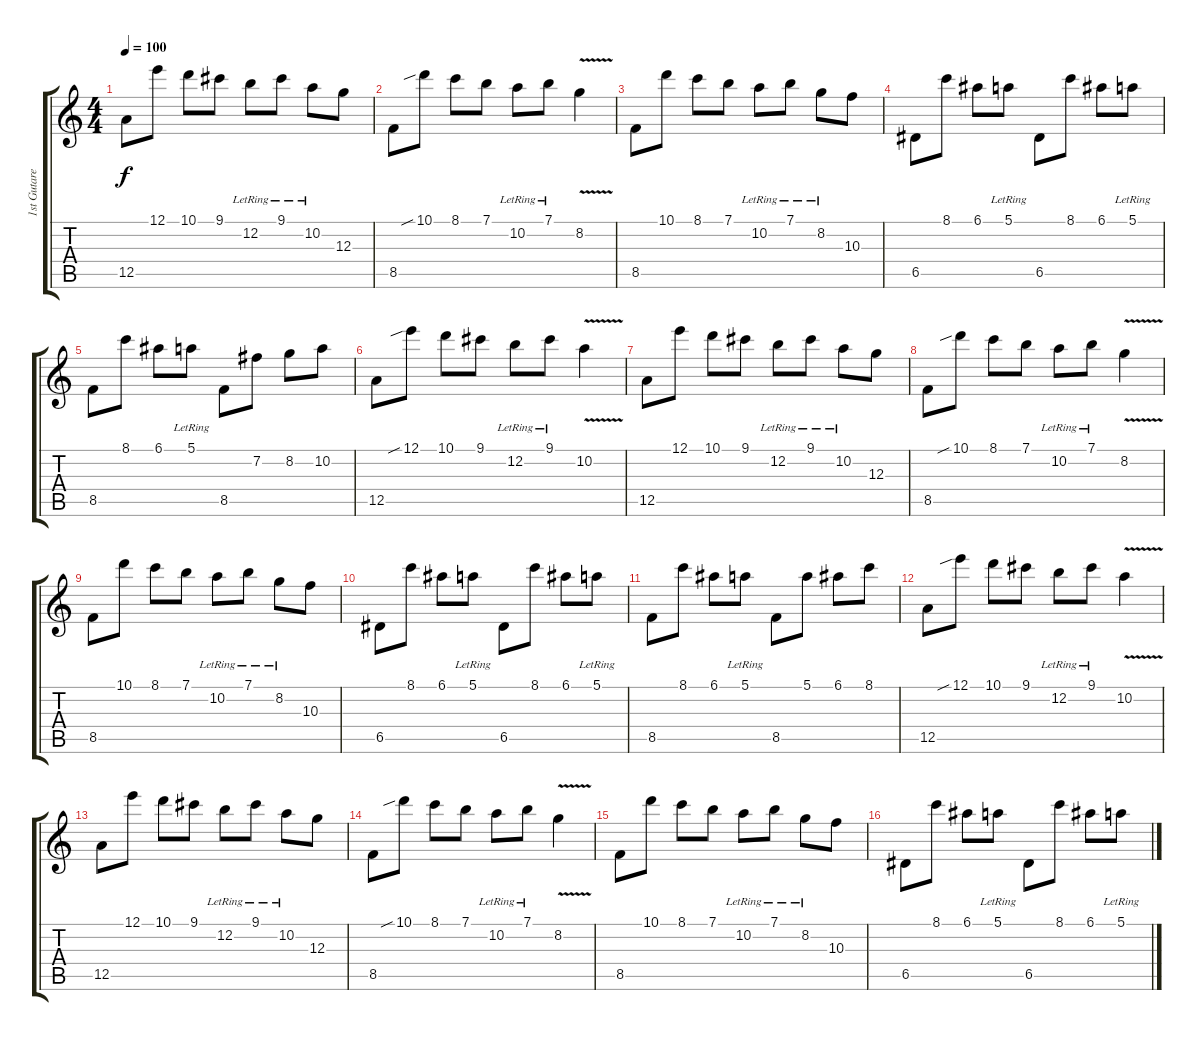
\track ("1st Gutare" "1st Gutare") {instrument acousticguitarsteel}
\staff {score tabs}
\tuning (E4 B3 G3 D3 A2 E2) {hide}
\ts (4 4)
\tempo 100
\clef g2
\ks c
12.5.8{dy f} 12.1.8 10.1.8 9.1.8 12.2{lr}.8 9.1{lr}.8 10.2{lr}.8 12.3.8 |
8.5.8 10.1{sib}.8 8.1.8 7.1.8 10.2{lr}.8 7.1{lr}.8 8.2{v}.4 |
8.5.8 10.1.8 8.1.8 7.1.8 10.2{lr}.8 7.1{lr}.8 8.2{lr}.8 10.3.8 |
6.5.8 8.1.8 6.1.8 5.1{lr}.8 6.5.8 8.1.8 6.1.8 5.1{lr}.8 |
8.5.8 8.1.8 6.1.8 5.1{lr}.8 8.5.8 7.2.8 8.2.8 10.2.8 |
12.5.8 12.1{sib}.8 10.1.8 9.1.8 12.2{lr}.8 9.1{lr}.8 10.2{v}.4 |
12.5.8 12.1.8 10.1.8 9.1.8 12.2{lr}.8 9.1{lr}.8 10.2{lr}.8 12.3.8 |
8.5.8 10.1{sib}.8 8.1.8 7.1.8 10.2{lr}.8 7.1{lr}.8 8.2{v}.4 |
8.5.8 10.1.8 8.1.8 7.1.8 10.2{lr}.8 7.1{lr}.8 8.2{lr}.8 10.3.8 |
6.5.8 8.1.8 6.1.8 5.1{lr}.8 6.5.8 8.1.8 6.1.8 5.1{lr}.8 |
8.5.8 8.1.8 6.1.8 5.1{lr}.8 8.5.8 5.1.8 6.1.8 8.1.8 |
12.5.8{volume 16 balance 3} 12.1{sib}.8 10.1.8 9.1.8 12.2{lr}.8 9.1{lr}.8 10.2{v}.4 |
12.5.8 12.1.8 10.1.8 9.1.8 12.2{lr}.8 9.1{lr}.8 10.2{lr}.8 12.3.8 |
8.5.8 10.1{sib}.8 8.1.8 7.1.8 10.2{lr}.8 7.1{lr}.8 8.2{v}.4 |
8.5.8 10.1.8 8.1.8 7.1.8 10.2{lr}.8 7.1{lr}.8 8.2{lr}.8 10.3.8 |
6.5.8 8.1.8 6.1.8 5.1{lr}.8 6.5.8 8.1.8 6.1.8 5.1{lr}.8
